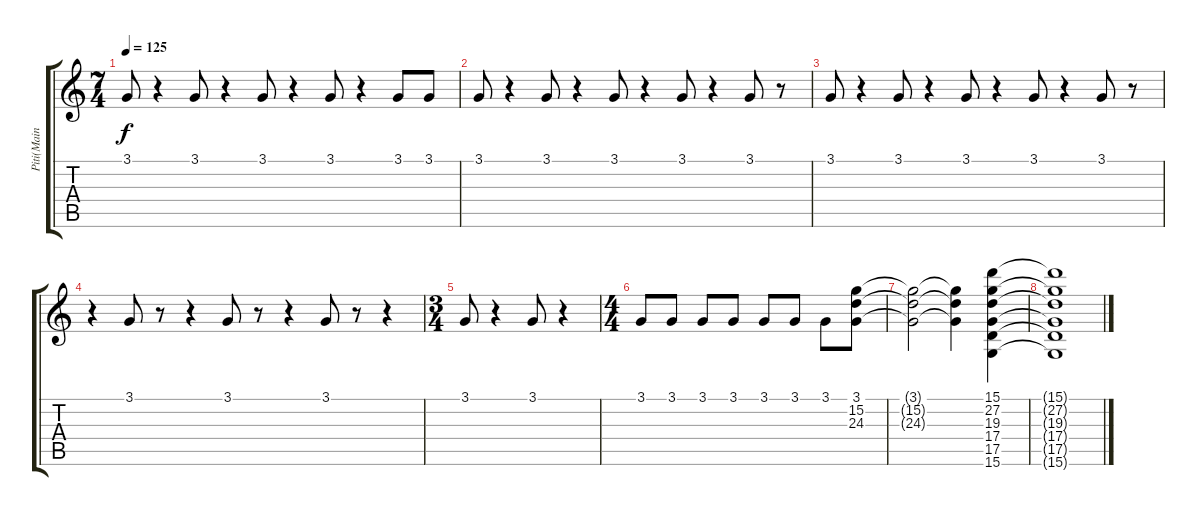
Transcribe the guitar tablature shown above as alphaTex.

\track ("Piti(Main Keyboard)" "Piti(Main ") {instrument harpsichord}
\staff {score tabs}
\tuning (E4 B3 G3 D3 A2 E2) {hide}
\ts (7 4)
\tempo 125
\clef g2
\ks c
3.1.8{dy f} r.4 3.1.8 r.4 3.1.8 r.4 3.1.8 r.4 3.1.8 3.1.8 |
3.1.8 r.4 3.1.8 r.4 3.1.8 r.4 3.1.8 r.4 3.1.8 r.8 |
3.1.8 r.4 3.1.8 r.4 3.1.8 r.4 3.1.8 r.4 3.1.8 r.8 |
r.4 3.1.8 r.8 r.4 3.1.8 r.8 r.4 3.1.8 r.8 r.4 |
\ts (3 4)
3.1.8 r.4 3.1.8 r.4 |
\ts (4 4)
3.1.8 3.1.8 3.1.8 3.1.8 3.1.8 3.1.8 3.1.8 (3.1 15.2 24.3).8 |
(3.1{t} 15.2{t} 24.3{t}).2 (3.1{t} 15.2{t} 24.3{t}).4 (15.1 27.2 19.3 17.4 17.5 15.6).4 |
(15.1{t} 27.2{t} 19.3{t} 17.4{t} 17.5{t} 15.6{t}).1
